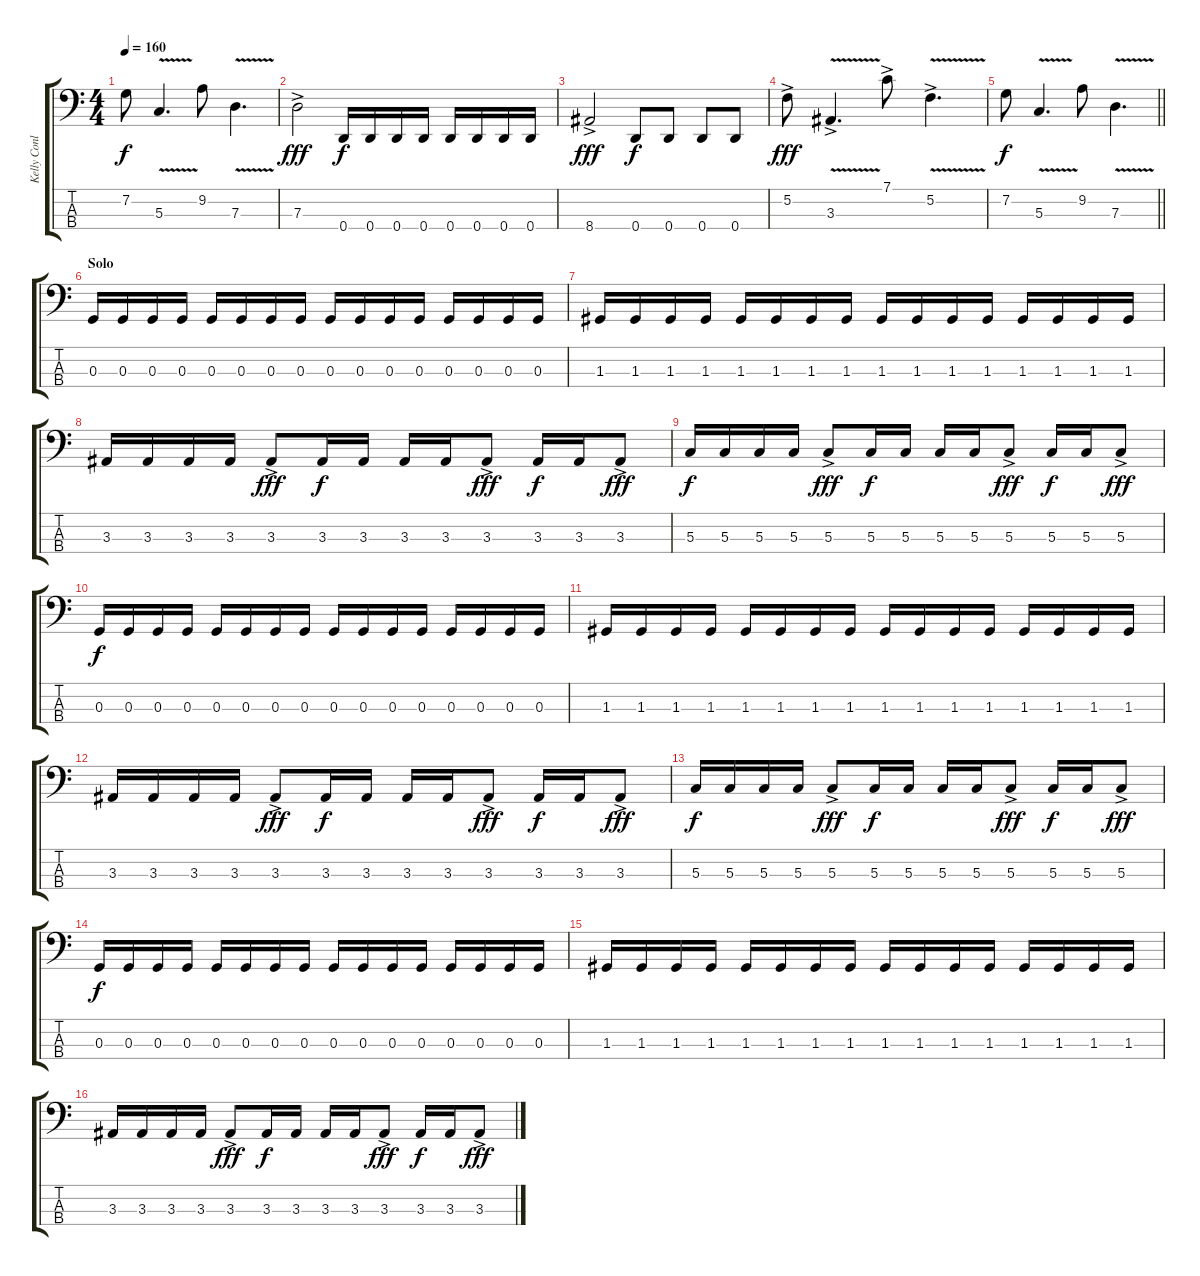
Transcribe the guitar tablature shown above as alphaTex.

\track ("Kelly Conlon" "Kelly Conl") {instrument electricbasspick}
\staff {score tabs}
\tuning (F2 C2 G1 D1) {hide}
\ts (4 4)
\tempo 160
\clef f4
\ks c
7.2.8{dy f} 5.3{v}.4{d} 9.2.8 7.3{v}.4{d} |
7.3{ac}.2{dy fff} 0.4.16{dy f} 0.4.16 0.4.16 0.4.16 0.4.16 0.4.16 0.4.16 0.4.16 |
8.4{ac}.2{dy fff} 0.4.8{dy f} 0.4.8 0.4.8 0.4.8 |
5.2{ac}.8{dy fff} 3.3{v ac}.4{d} 7.1{ac}.8 5.2{v ac}.4{d} |
\barLineRight lightlight
7.2.8{dy f} 5.3{v}.4{d} 9.2.8 7.3{v}.4{d} |
\section ("" "Solo")
0.3.16 0.3.16 0.3.16 0.3.16 0.3.16 0.3.16 0.3.16 0.3.16 0.3.16 0.3.16 0.3.16 0.3.16 0.3.16 0.3.16 0.3.16 0.3.16 |
1.3.16 1.3.16 1.3.16 1.3.16 1.3.16 1.3.16 1.3.16 1.3.16 1.3.16 1.3.16 1.3.16 1.3.16 1.3.16 1.3.16 1.3.16 1.3.16 |
3.3.16 3.3.16 3.3.16 3.3.16 3.3{ac}.8{dy fff} 3.3.16{dy f} 3.3.16 3.3.16 3.3.16 3.3{ac}.8{dy fff} 3.3.16{dy f} 3.3.16 3.3{ac}.8{dy fff} |
5.3.16{dy f} 5.3.16 5.3.16 5.3.16 5.3{ac}.8{dy fff} 5.3.16{dy f} 5.3.16 5.3.16 5.3.16 5.3{ac}.8{dy fff} 5.3.16{dy f} 5.3.16 5.3{ac}.8{dy fff} |
0.3.16{dy f} 0.3.16 0.3.16 0.3.16 0.3.16 0.3.16 0.3.16 0.3.16 0.3.16 0.3.16 0.3.16 0.3.16 0.3.16 0.3.16 0.3.16 0.3.16 |
1.3.16 1.3.16 1.3.16 1.3.16 1.3.16 1.3.16 1.3.16 1.3.16 1.3.16 1.3.16 1.3.16 1.3.16 1.3.16 1.3.16 1.3.16 1.3.16 |
3.3.16 3.3.16 3.3.16 3.3.16 3.3{ac}.8{dy fff} 3.3.16{dy f} 3.3.16 3.3.16 3.3.16 3.3{ac}.8{dy fff} 3.3.16{dy f} 3.3.16 3.3{ac}.8{dy fff} |
5.3.16{dy f} 5.3.16 5.3.16 5.3.16 5.3{ac}.8{dy fff} 5.3.16{dy f} 5.3.16 5.3.16 5.3.16 5.3{ac}.8{dy fff} 5.3.16{dy f} 5.3.16 5.3{ac}.8{dy fff} |
0.3.16{dy f} 0.3.16 0.3.16 0.3.16 0.3.16 0.3.16 0.3.16 0.3.16 0.3.16 0.3.16 0.3.16 0.3.16 0.3.16 0.3.16 0.3.16 0.3.16 |
1.3.16 1.3.16 1.3.16 1.3.16 1.3.16 1.3.16 1.3.16 1.3.16 1.3.16 1.3.16 1.3.16 1.3.16 1.3.16 1.3.16 1.3.16 1.3.16 |
3.3.16 3.3.16 3.3.16 3.3.16 3.3{ac}.8{dy fff} 3.3.16{dy f} 3.3.16 3.3.16 3.3.16 3.3{ac}.8{dy fff} 3.3.16{dy f} 3.3.16 3.3{ac}.8{dy fff}
